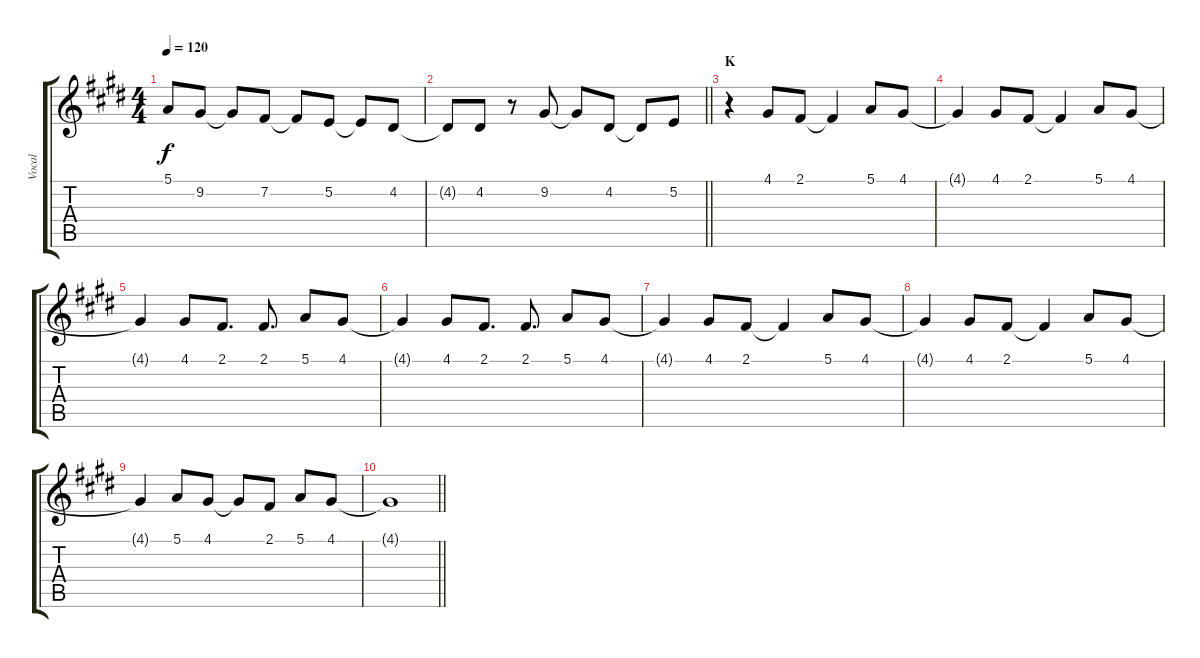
\track ("Vocal" "Vocal") {instrument altosax}
\staff {score tabs}
\tuning (E4 B3 G3 D3 A2 E2) {hide}
\ts (4 4)
\tempo 120
\clef g2
\ks e
5.1{t}.8{dy f} 9.2.8 9.2{t}.8 7.2.8 7.2{t}.8 5.2.8 5.2{t}.8 4.2.8 |
\barLineRight lightlight
4.2{t}.8 4.2.8 r.8 9.2.8 9.2{t}.8 4.2.8 4.2{t}.8 5.2.8 |
\section ("" "K")
r.4 4.1.8 2.1.8 2.1{t}.4 5.1.8 4.1.8 |
4.1{t}.4 4.1.8 2.1.8 2.1{t}.4 5.1.8 4.1.8 |
4.1{t}.4 4.1.8 2.1.8{d} 2.1.8{d} 5.1.8 4.1.8 |
4.1{t}.4 4.1.8 2.1.8{d} 2.1.8{d} 5.1.8 4.1.8 |
4.1{t}.4 4.1.8 2.1.8 2.1{t}.4 5.1.8 4.1.8 |
4.1{t}.4 4.1.8 2.1.8 2.1{t}.4 5.1.8 4.1.8 |
4.1{t}.4 5.1.8 4.1.8 4.1{t}.8 2.1.8 5.1.8 4.1.8 |
\barLineRight lightlight
4.1{t}.1
